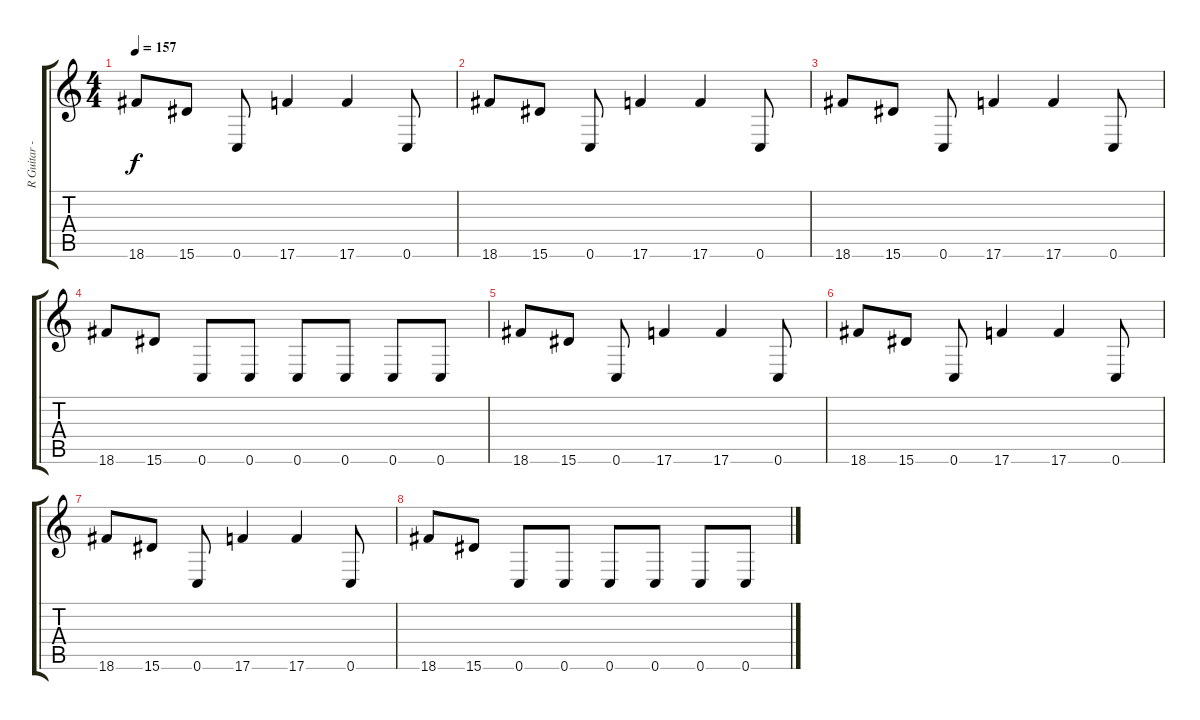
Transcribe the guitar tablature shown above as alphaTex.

\track ("R Guitar - Hammett" "R Guitar -") {instrument distortionguitar}
\staff {score tabs}
\tuning (D4 A3 F3 C3 G2 C2) {hide}
\ts (4 4)
\tempo 157
\clef g2
\ks c
18.6.8{dy f} 15.6.8 0.6.8 17.6.4 17.6.4 0.6.8 |
18.6.8 15.6.8 0.6.8 17.6.4 17.6.4 0.6.8 |
18.6.8 15.6.8 0.6.8 17.6.4 17.6.4 0.6.8 |
18.6.8 15.6.8 0.6.8 0.6.8 0.6.8 0.6.8 0.6.8 0.6.8 |
18.6.8 15.6.8 0.6.8 17.6.4 17.6.4 0.6.8 |
18.6.8 15.6.8 0.6.8 17.6.4 17.6.4 0.6.8 |
18.6.8 15.6.8 0.6.8 17.6.4 17.6.4 0.6.8 |
18.6.8 15.6.8 0.6.8 0.6.8 0.6.8 0.6.8 0.6.8 0.6.8
